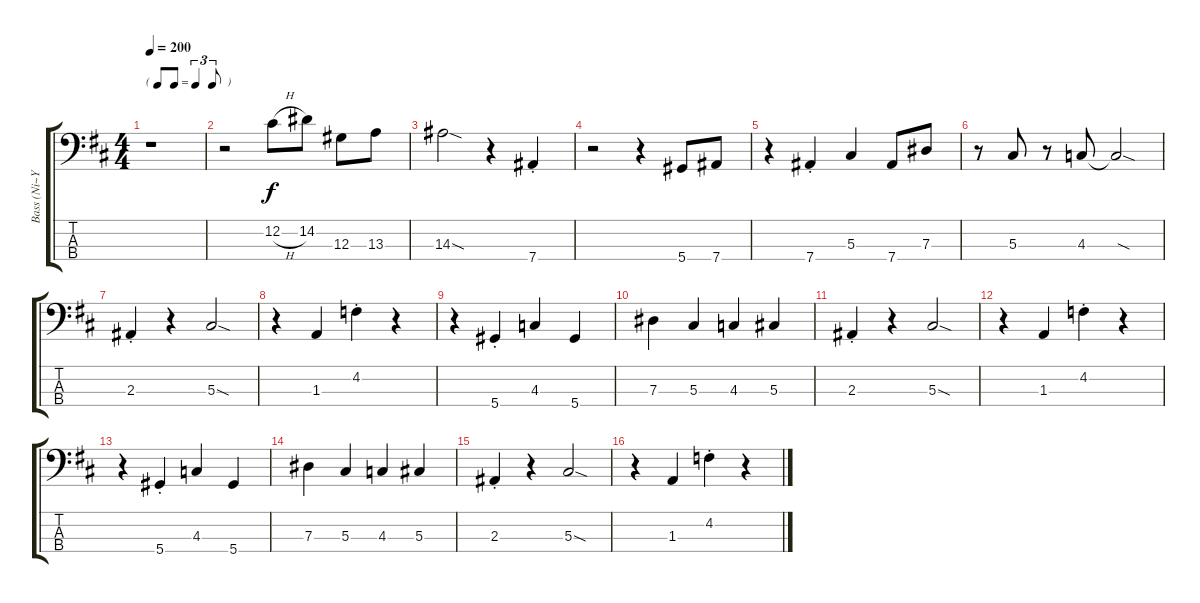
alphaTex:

\track ("Bass (Ni~Ya)" "Bass (Ni~Y") {instrument electricbassfinger}
\staff {score tabs}
\tuning (Gb2 Db2 Ab1 Eb1) {hide}
\ts (4 4)
\tf triplet8th
\tempo 200
\clef f4
\ks d
r.1{dy f} |
r.2 12.2{h}.8 14.2.8 12.3.8 13.3.8 |
14.3{sod}.2 r.4 7.4{st}.4 |
r.2 r.4 5.4.8 7.4.8 |
r.4 7.4{st}.4 5.3.4 7.4.8 7.3.8 |
r.8 5.3.8 r.8 4.3.8 4.3{sod t}.2 |
2.3{st}.4 r.4 5.3{sod}.2 |
r.4 1.3.4 4.2{st}.4 r.4 |
r.4 5.4{st}.4 4.3.4 5.4.4 |
7.3.4 5.3.4 4.3.4 5.3.4 |
2.3{st}.4 r.4 5.3{sod}.2 |
r.4 1.3.4 4.2{st}.4 r.4 |
r.4 5.4{st}.4 4.3.4 5.4.4 |
7.3.4 5.3.4 4.3.4 5.3.4 |
2.3{st}.4 r.4 5.3{sod}.2 |
r.4 1.3.4 4.2{st}.4 r.4
